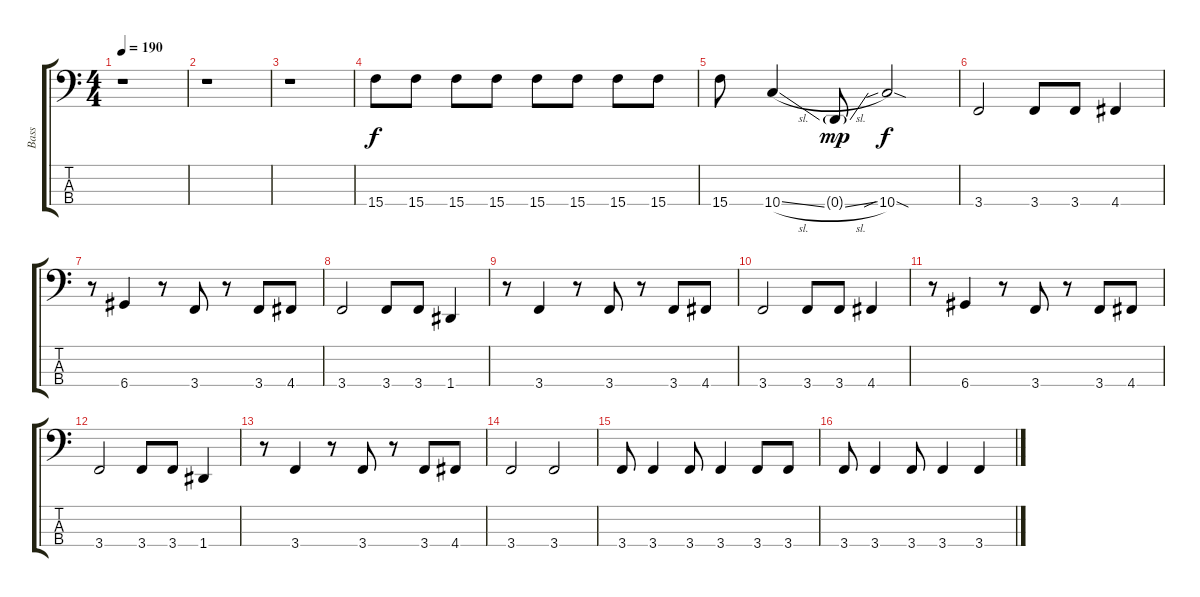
\track ("Bass" "Bass") {instrument electricbasspick}
\staff {score tabs}
\tuning (G2 D2 A1 D1) {hide}
\ts (4 4)
\tempo 190
\clef f4
\ks c
r.1{dy mp} |
r.1 |
r.1 |
15.4.8{dy f} 15.4.8 15.4.8 15.4.8 15.4.8 15.4.8 15.4.8 15.4.8 |
15.4.8 10.4{sl}.4 0.4{sl g}.8{dy mp} 10.4{sib sod}.2{dy f} |
3.4.2 3.4.8 3.4.8 4.4.4 |
r.8 6.4.4 r.8 3.4.8 r.8 3.4.8 4.4.8 |
3.4.2 3.4.8 3.4.8 1.4.4 |
r.8 3.4.4 r.8 3.4.8 r.8 3.4.8 4.4.8 |
3.4.2 3.4.8 3.4.8 4.4.4 |
r.8 6.4.4 r.8 3.4.8 r.8 3.4.8 4.4.8 |
3.4.2 3.4.8 3.4.8 1.4.4 |
r.8 3.4.4 r.8 3.4.8 r.8 3.4.8 4.4.8 |
3.4.2 3.4.2 |
3.4.8 3.4.4 3.4.8 3.4.4 3.4.8 3.4.8 |
3.4.8 3.4.4 3.4.8 3.4.4 3.4.4
